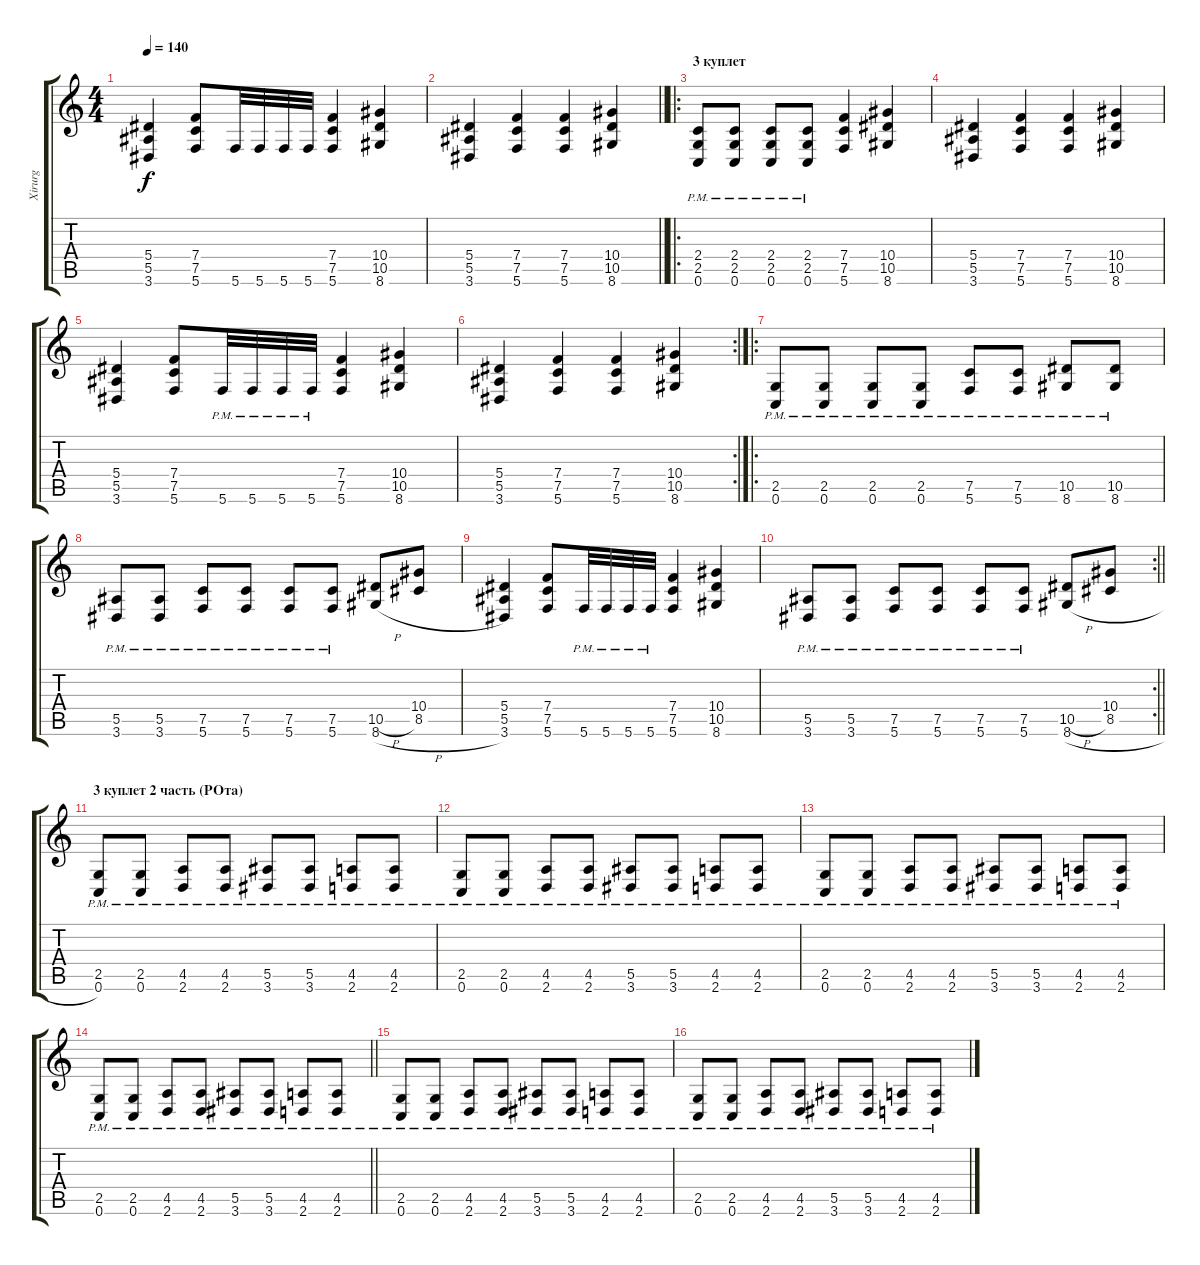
\track ("Xirurg " "Xirurg ") {instrument distortionguitar}
\staff {score tabs}
\tuning (C4 G3 Eb3 Bb2 F2 C2) {hide}
\ts (4 4)
\tempo 140
\clef g2
\ks c
(5.4 5.5 3.6).4{dy f} (7.4 7.5 5.6).8 5.6.32 5.6.32 5.6.32 5.6.32 (7.4 7.5 5.6).4 (10.4 10.5 8.6).4 |
\barLineRight lightlight
(5.4 5.5 3.6).4 (7.4 7.5 5.6).4 (7.4 7.5 5.6).4 (10.4 10.5 8.6).4 |
\ro
\section ("" "3 куплет")
(2.4{pm} 2.5{pm} 0.6{pm}).8 (2.4{pm} 2.5{pm} 0.6{pm}).8 (2.4{pm} 2.5{pm} 0.6{pm}).8 (2.4{pm} 2.5{pm} 0.6{pm}).8 (7.4 7.5 5.6).4 (10.4 10.5 8.6).4 |
(5.4 5.5 3.6).4 (7.4 7.5 5.6).4 (7.4 7.5 5.6).4 (10.4 10.5 8.6).4 |
(5.4 5.5 3.6).4 (7.4 7.5 5.6).8 5.6{pm}.32 5.6{pm}.32 5.6{pm}.32 5.6{pm}.32 (7.4 7.5 5.6).4 (10.4 10.5 8.6).4 |
\rc 2
(5.4 5.5 3.6).4 (7.4 7.5 5.6).4 (7.4 7.5 5.6).4 (10.4 10.5 8.6).4 |
\ro
(2.5{pm} 0.6{pm}).8 (2.5{pm} 0.6{pm}).8 (2.5{pm} 0.6{pm}).8 (2.5{pm} 0.6{pm}).8 (7.5{pm} 5.6{pm}).8 (7.5{pm} 5.6{pm}).8 (10.5{pm} 8.6{pm}).8 (10.5{pm} 8.6{pm}).8 |
(5.5{pm} 3.6{pm}).8 (5.5{pm} 3.6{pm}).8 (7.5{pm} 5.6{pm}).8 (7.5{pm} 5.6{pm}).8 (7.5{pm} 5.6{pm}).8 (7.5{pm} 5.6{pm}).8 (10.5{h} 8.6{h}).8 (10.4 8.5).8 |
(5.4 5.5 3.6).4 (7.4 7.5 5.6).8 5.6{pm}.32 5.6{pm}.32 5.6{pm}.32 5.6{pm}.32 (7.4 7.5 5.6).4 (10.4 10.5 8.6).4 |
\rc 2
\barLineRight lightlight
(5.5{pm} 3.6{pm}).8 (5.5{pm} 3.6{pm}).8 (7.5{pm} 5.6{pm}).8 (7.5{pm} 5.6{pm}).8 (7.5{pm} 5.6{pm}).8 (7.5{pm} 5.6{pm}).8 (10.5{h} 8.6{h}).8 (10.4 8.5).8 |
\section ("" "3 куплет 2 часть (РОта)")
(2.5{pm} 0.6{pm}).8 (2.5{pm} 0.6{pm}).8 (4.5{pm} 2.6{pm}).8 (4.5{pm} 2.6{pm}).8 (5.5{pm} 3.6{pm}).8 (5.5{pm} 3.6{pm}).8 (4.5{pm} 2.6{pm}).8 (4.5{pm} 2.6{pm}).8 |
(2.5{pm} 0.6{pm}).8 (2.5{pm} 0.6{pm}).8 (4.5{pm} 2.6{pm}).8 (4.5{pm} 2.6{pm}).8 (5.5{pm} 3.6{pm}).8 (5.5{pm} 3.6{pm}).8 (4.5{pm} 2.6{pm}).8 (4.5{pm} 2.6{pm}).8 |
(2.5{pm} 0.6{pm}).8 (2.5{pm} 0.6{pm}).8 (4.5{pm} 2.6{pm}).8 (4.5{pm} 2.6{pm}).8 (5.5{pm} 3.6{pm}).8 (5.5{pm} 3.6{pm}).8 (4.5{pm} 2.6{pm}).8 (4.5{pm} 2.6{pm}).8 |
\barLineRight lightlight
(2.5{pm} 0.6{pm}).8 (2.5{pm} 0.6{pm}).8 (4.5{pm} 2.6{pm}).8 (4.5{pm} 2.6{pm}).8 (5.5{pm} 3.6{pm}).8 (5.5{pm} 3.6{pm}).8 (4.5{pm} 2.6{pm}).8 (4.5{pm} 2.6{pm}).8 |
(2.5{pm} 0.6{pm}).8 (2.5{pm} 0.6{pm}).8 (4.5{pm} 2.6{pm}).8 (4.5{pm} 2.6{pm}).8 (5.5{pm} 3.6{pm}).8 (5.5{pm} 3.6{pm}).8 (4.5{pm} 2.6{pm}).8 (4.5{pm} 2.6{pm}).8 |
(2.5{pm} 0.6{pm}).8 (2.5{pm} 0.6{pm}).8 (4.5{pm} 2.6{pm}).8 (4.5{pm} 2.6{pm}).8 (5.5{pm} 3.6{pm}).8 (5.5{pm} 3.6{pm}).8 (4.5{pm} 2.6{pm}).8 (4.5{pm} 2.6{pm}).8
